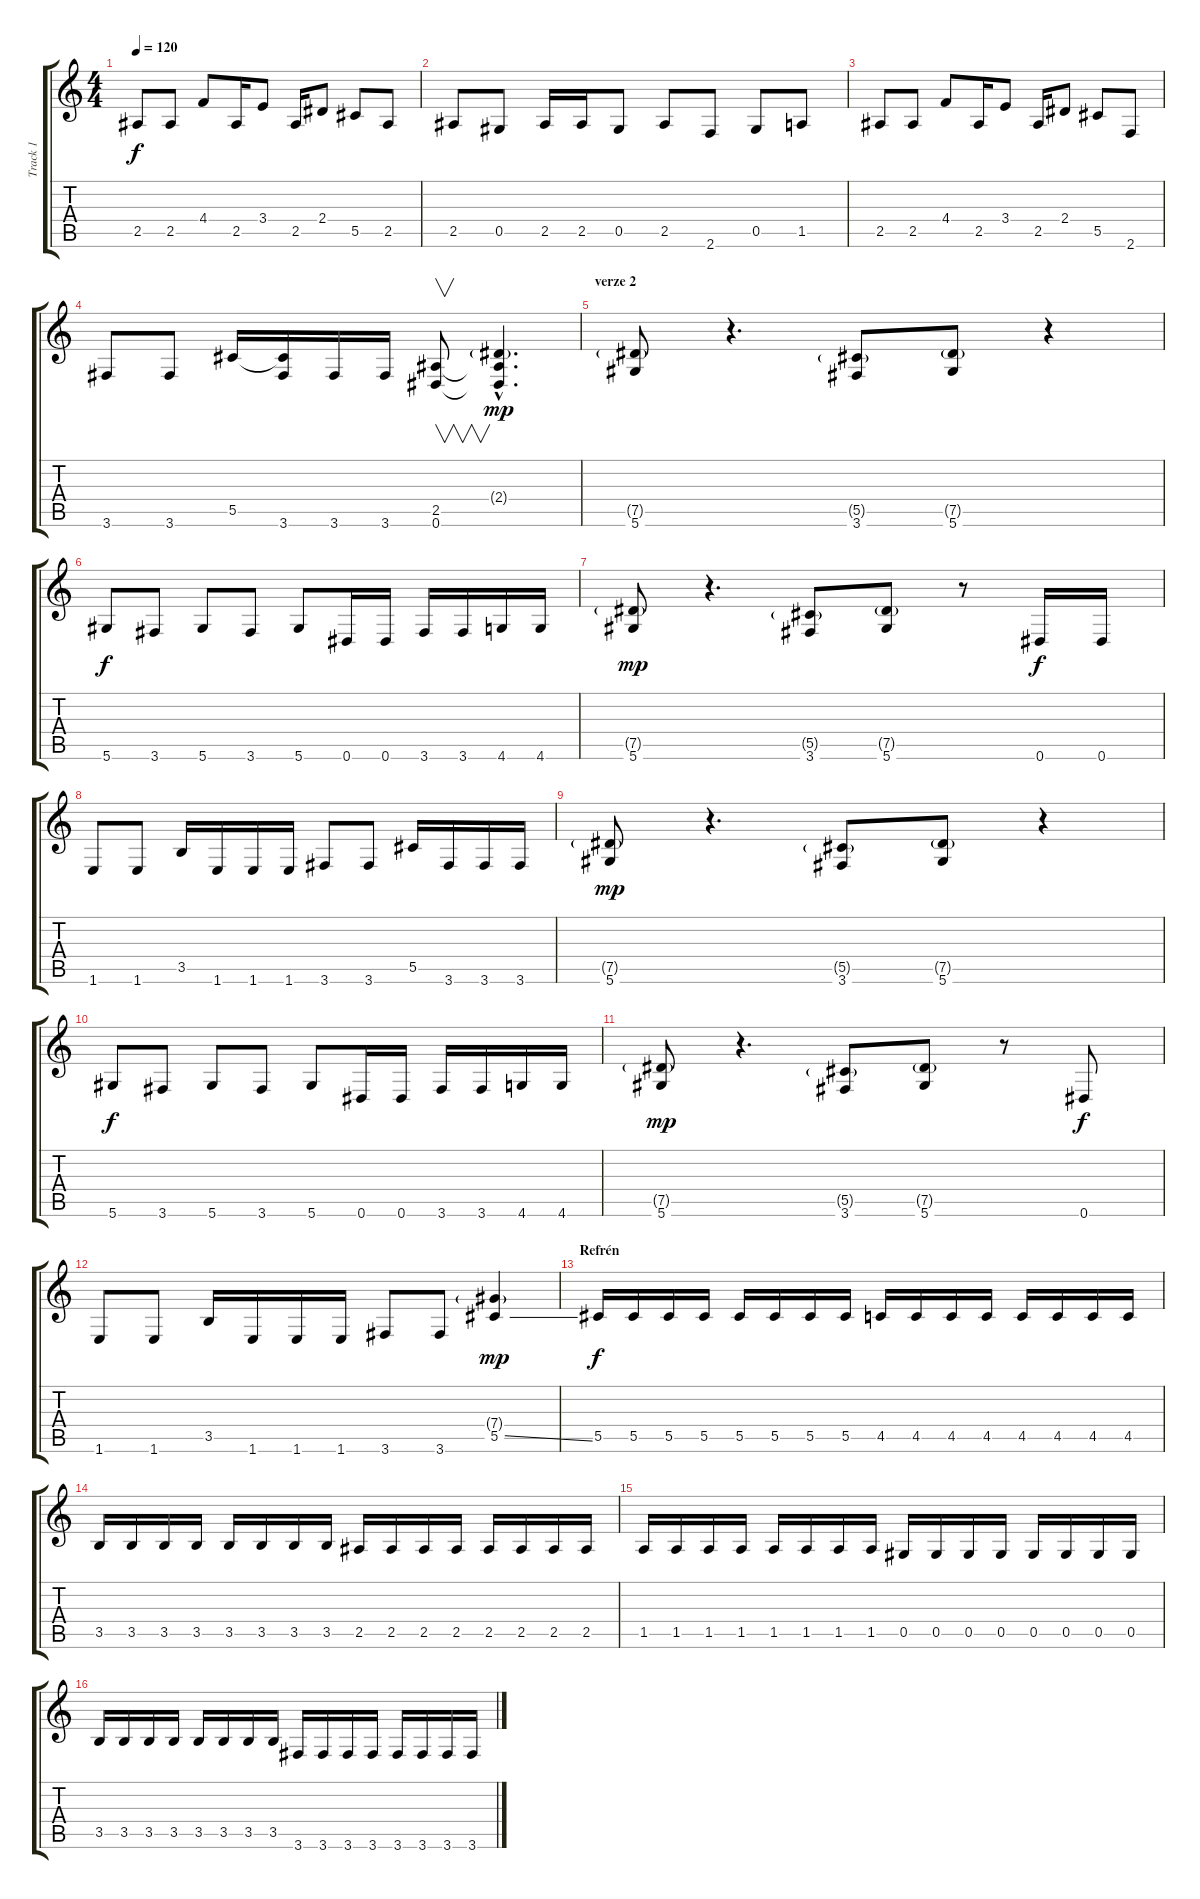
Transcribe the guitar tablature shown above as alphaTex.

\track ("Track 1" "Track 1") {instrument distortionguitar}
\staff {score tabs}
\tuning (Eb4 Bb3 Gb3 Db3 Ab2 Eb2) {hide}
\ts (4 4)
\tempo 120
\clef g2
\ks c
2.5.8{dy f} 2.5.8 4.4.8 2.5.16 3.4.8 2.5.16 2.4.8 5.5.8 2.5.8 |
2.5.8 0.5.8 2.5.16 2.5.16 0.5.8 2.5.8 2.6.8 0.5.8 1.5.8 |
2.5.8 2.5.8 4.4.8 2.5.16 3.4.8 2.5.16 2.4.8 5.5.8 2.6.8 |
3.6.8 3.6.8 5.5.16 (5.5{t} 3.6).16 3.6.16 3.6.16 (2.5 0.6).8{v} (2.4{g hac} 2.5{hac t} 0.6{hac t}).4{d dy mp} |
\section ("" "verze 2")
(7.5{g} 5.6).8 r.4{d} (5.5{g} 3.6).8 (7.5{g} 5.6).8 r.4 |
5.6.8{dy f} 3.6.8 5.6.8 3.6.8 5.6.8 0.6.16 0.6.16 3.6.16 3.6.16 4.6.16 4.6.16 |
(7.5{g} 5.6).8{dy mp} r.4{d} (5.5{g} 3.6).8 (7.5{g} 5.6).8 r.8 0.6.16{dy f} 0.6.16 |
1.6.8 1.6.8 3.5.16 1.6.16 1.6.16 1.6.16 3.6.8 3.6.8 5.5.16 3.6.16 3.6.16 3.6.16 |
(7.5{g} 5.6).8{dy mp} r.4{d} (5.5{g} 3.6).8 (7.5{g} 5.6).8 r.4 |
5.6.8{dy f} 3.6.8 5.6.8 3.6.8 5.6.8 0.6.16 0.6.16 3.6.16 3.6.16 4.6.16 4.6.16 |
(7.5{g} 5.6).8{dy mp} r.4{d} (5.5{g} 3.6).8 (7.5{g} 5.6).8 r.8 0.6.8{dy f} |
1.6.8 1.6.8 3.5.16 1.6.16 1.6.16 1.6.16 3.6.8 3.6.8 (7.4{g} 5.5{ss}).4{dy mp} |
\section ("" "Refrén")
5.5.16{dy f} 5.5.16 5.5.16 5.5.16 5.5.16 5.5.16 5.5.16 5.5.16 4.5.16 4.5.16 4.5.16 4.5.16 4.5.16 4.5.16 4.5.16 4.5.16 |
3.5.16 3.5.16 3.5.16 3.5.16 3.5.16 3.5.16 3.5.16 3.5.16 2.5.16 2.5.16 2.5.16 2.5.16 2.5.16 2.5.16 2.5.16 2.5.16 |
1.5.16 1.5.16 1.5.16 1.5.16 1.5.16 1.5.16 1.5.16 1.5.16 0.5.16 0.5.16 0.5.16 0.5.16 0.5.16 0.5.16 0.5.16 0.5.16 |
3.5.16 3.5.16 3.5.16 3.5.16 3.5.16 3.5.16 3.5.16 3.5.16 3.6.16 3.6.16 3.6.16 3.6.16 3.6.16 3.6.16 3.6.16 3.6.16
